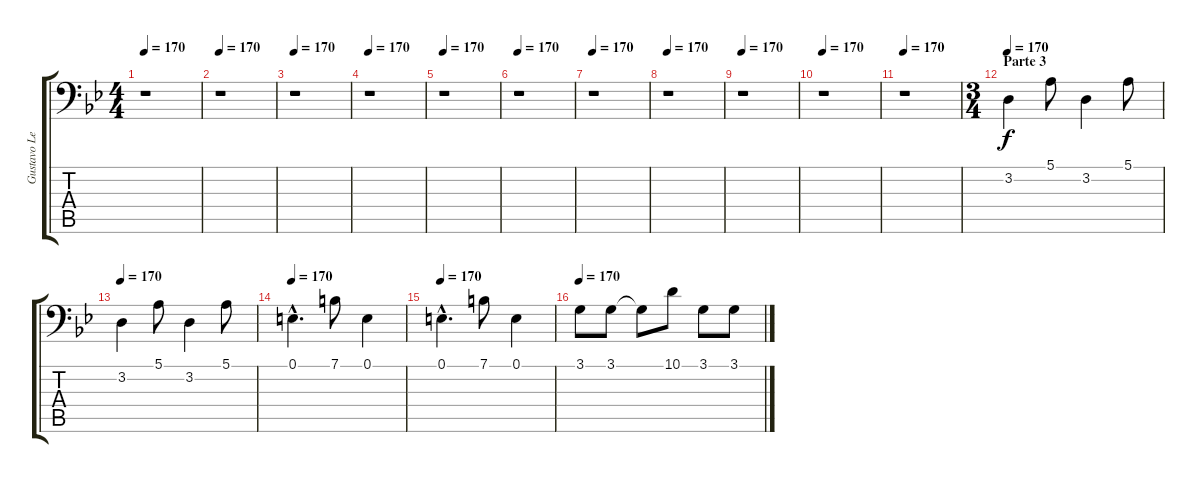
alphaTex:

\track ("Gustavo Left Piano" "Gustavo Le") {instrument acousticgrandpiano}
\staff {score tabs}
\tuning (E3 B2 G2 D2 A1 E1) {hide}
\ts (4 4)
\tempo 170
\clef f4
\ks gminor
r.1{dy f} |
\tempo 170
r.1 |
\tempo 170
r.1 |
\tempo 170
r.1 |
\tempo 170
r.1 |
\tempo 170
r.1 |
\tempo 170
r.1 |
\tempo 170
r.1 |
\tempo 170
r.1 |
\tempo 170
r.1 |
\tempo 170
r.1 |
\ts (3 4)
\section ("" "Parte 3")
\tempo 170
3.2.4{volume 12 instrument lead1square} 5.1.8 3.2.4 5.1.8 |
\tempo 170
3.2.4{volume 12 instrument lead1square} 5.1.8 3.2.4 5.1.8 |
\tempo 170
0.1{hac}.4{d volume 12 instrument lead1square} 7.1.8 0.1.4 |
\tempo 170
0.1{hac}.4{d volume 12 instrument lead1square} 7.1.8 0.1.4 |
\tempo 170
3.1.8{volume 12 instrument lead1square} 3.1.8 3.1{t}.8 10.1.8 3.1.8 3.1.8
